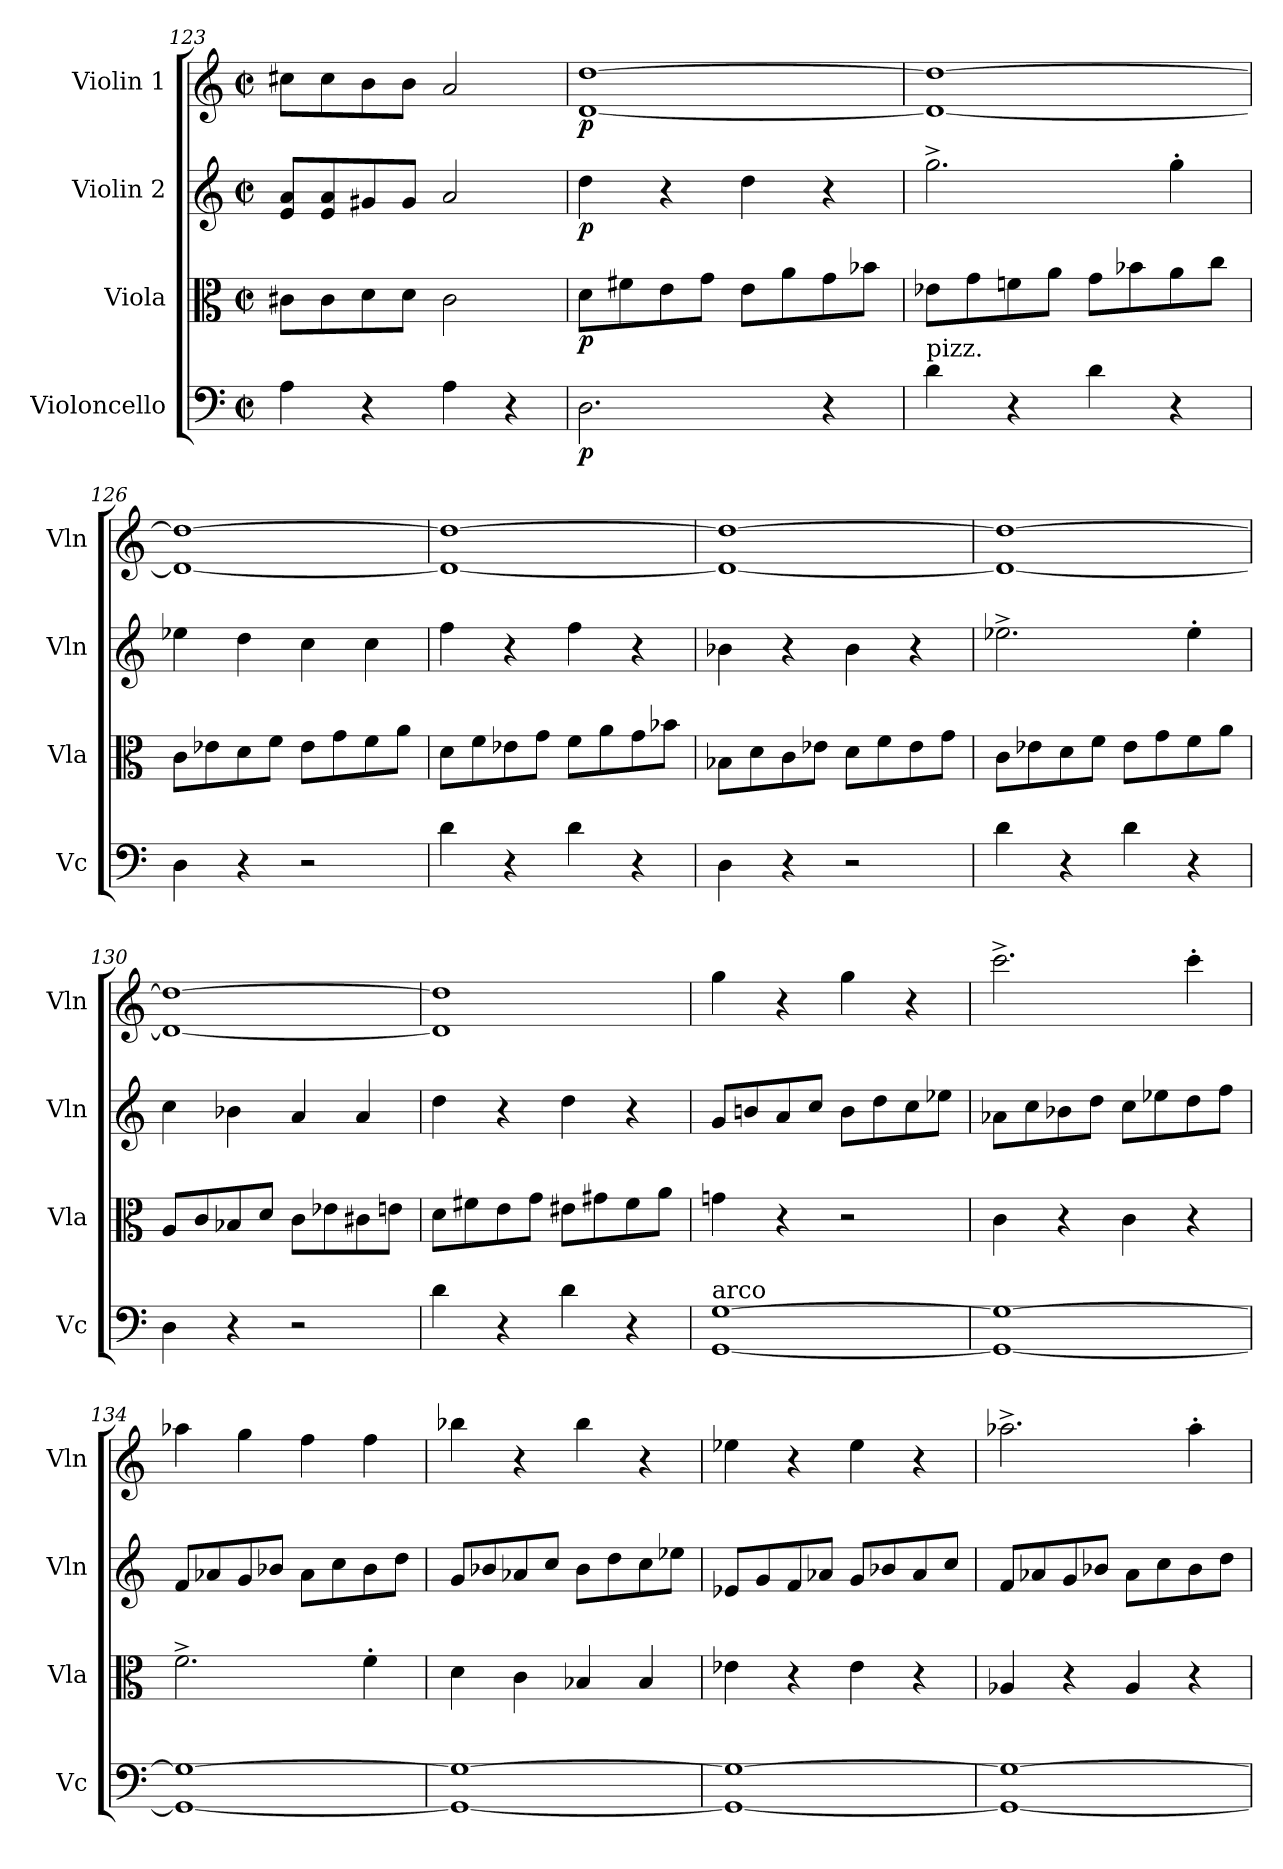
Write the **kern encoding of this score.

**kern	**dynam	**kern	**dynam	**kern	**dynam	**kern	**dynam
*part4	*part4	*part3	*part3	*part2	*part2	*part1	*part1
*staff4	*staff4	*staff3	*staff3	*staff2	*staff2	*staff1	*staff1
*I"Violoncello	*	*I"Viola	*	*I"Violin 2	*	*I"Violin 1	*
*I'Vc	*	*I'Vla	*	*I'Vln	*	*I'Vln	*
*clefF4	*	*clefC3	*	*clefG2	*	*clefG2	*
*k[]	*	*k[]	*	*k[]	*	*k[]	*
*M2/2	*	*M2/2	*	*M2/2	*	*M2/2	*
*met(c|)	*	*met(c|)	*	*met(c|)	*	*met(c|)	*
=123	=123	=123	=123	=123	=123	=123	=123
4A\	.	8c#X\L	.	8e/ 8a/L	.	8cc#X\L	.
.	.	8c#\	.	8e/ 8a/	.	8cc#\	.
4r	.	8d\	.	8g#X/	.	8b\	.
.	.	8d\J	.	8g#/J	.	8b\J	.
4A\	.	2c#\	.	2a/	.	2a/	.
4r	.	.	.	.	.	.	.
=124	=124	=124	=124	=124	=124	=124	=124
!	!LO:DY:b	!	!LO:DY:b	!	!LO:DY:b	!	!LO:DY:b
2.D\	p	8d\L	p	4dd\	p	[1d [1dd	p
.	.	8f#X\	.	.	.	.	.
.	.	8e\	.	4r	.	.	.
.	.	8g\J	.	.	.	.	.
.	.	8e\L	.	4dd\	.	.	.
.	.	8a\	.	.	.	.	.
4r	.	8g\	.	4r	.	.	.
.	.	8b-X\J	.	.	.	.	.
=125	=125	=125	=125	=125	=125	=125	=125
!LO:TX:a:t=pizz.	!	!	!	!	!	!	!
4d\	.	8e-X\L	.	2.gg^\	.	1d_ 1dd_	.
.	.	8g\	.	.	.	.	.
4r	.	8fn\	.	.	.	.	.
.	.	8a\J	.	.	.	.	.
4d\	.	8g\L	.	.	.	.	.
.	.	8b-X\	.	.	.	.	.
4r	.	8a\	.	4gg'\	.	.	.
.	.	8cc\J	.	.	.	.	.
=126	=126	=126	=126	=126	=126	=126	=126
4D\	.	8c\L	.	4ee-X\	.	1d_ 1dd_	.
.	.	8e-X\	.	.	.	.	.
4r	.	8d\	.	4dd\	.	.	.
.	.	8f\J	.	.	.	.	.
2r	.	8e-\L	.	4cc\	.	.	.
.	.	8g\	.	.	.	.	.
.	.	8f\	.	4cc\	.	.	.
.	.	8a\J	.	.	.	.	.
=127	=127	=127	=127	=127	=127	=127	=127
4d\	.	8d\L	.	4ff\	.	1d_ 1dd_	.
.	.	8f\	.	.	.	.	.
4r	.	8e-X\	.	4r	.	.	.
.	.	8g\J	.	.	.	.	.
4d\	.	8f\L	.	4ff\	.	.	.
.	.	8a\	.	.	.	.	.
4r	.	8g\	.	4r	.	.	.
.	.	8b-X\J	.	.	.	.	.
!!LO:LB:g=z
=128	=128	=128	=128	=128	=128	=128	=128
4D\	.	8B-X\L	.	4b-X\	.	1d_ 1dd_	.
.	.	8d\	.	.	.	.	.
4r	.	8c\	.	4r	.	.	.
.	.	8e-X\J	.	.	.	.	.
2r	.	8d\L	.	4b-\	.	.	.
.	.	8f\	.	.	.	.	.
.	.	8e-\	.	4r	.	.	.
.	.	8g\J	.	.	.	.	.
=129	=129	=129	=129	=129	=129	=129	=129
4d\	.	8c\L	.	2.ee-X^\	.	1d_ 1dd_	.
.	.	8e-X\	.	.	.	.	.
4r	.	8d\	.	.	.	.	.
.	.	8f\J	.	.	.	.	.
4d\	.	8e-\L	.	.	.	.	.
.	.	8g\	.	.	.	.	.
4r	.	8f\	.	4ee-'\	.	.	.
.	.	8a\J	.	.	.	.	.
=130	=130	=130	=130	=130	=130	=130	=130
4D\	.	8A/L	.	4cc\	.	1d_ 1dd_	.
.	.	8c/	.	.	.	.	.
4r	.	8B-X/	.	4b-X\	.	.	.
.	.	8d/J	.	.	.	.	.
2r	.	8c\L	.	4a/	.	.	.
.	.	8e-X\	.	.	.	.	.
.	.	8c#X\	.	4a/	.	.	.
.	.	8en\J	.	.	.	.	.
!!LO:PB:g=z
=131	=131	=131	=131	=131	=131	=131	=131
4d\	.	8d\L	.	4dd\	.	1d] 1dd]	.
.	.	8f#X\	.	.	.	.	.
4r	.	8e\	.	4r	.	.	.
.	.	8g\J	.	.	.	.	.
4d\	.	8e#X\L	.	4dd\	.	.	.
.	.	8g#X\	.	.	.	.	.
4r	.	8f#\	.	4r	.	.	.
.	.	8a\J	.	.	.	.	.
=132	=132	=132	=132	=132	=132	=132	=132
!LO:TX:a:t=arco	!	!	!	!	!	!	!
[1GG [1G	.	4gn\	.	8g/L	.	4gg\	.
.	.	.	.	8bn/	.	.	.
.	.	4r	.	8a/	.	4r	.
.	.	.	.	8cc/J	.	.	.
.	.	2r	.	8b\L	.	4gg\	.
.	.	.	.	8dd\	.	.	.
.	.	.	.	8cc\	.	4r	.
.	.	.	.	8ee-X\J	.	.	.
=133	=133	=133	=133	=133	=133	=133	=133
1GG_ 1G_	.	4c\	.	8a-X\L	.	2.ccc^\	.
.	.	.	.	8cc\	.	.	.
.	.	4r	.	8b-X\	.	.	.
.	.	.	.	8dd\J	.	.	.
.	.	4c\	.	8cc\L	.	.	.
.	.	.	.	8ee-X\	.	.	.
.	.	4r	.	8dd\	.	4ccc'\	.
.	.	.	.	8ff\J	.	.	.
=134	=134	=134	=134	=134	=134	=134	=134
1GG_ 1G_	.	2.f^\	.	8f/L	.	4aa-X\	.
.	.	.	.	8a-X/	.	.	.
.	.	.	.	8g/	.	4gg\	.
.	.	.	.	8b-X/J	.	.	.
.	.	.	.	8a-\L	.	4ff\	.
.	.	.	.	8cc\	.	.	.
.	.	4f'\	.	8b-\	.	4ff\	.
.	.	.	.	8dd\J	.	.	.
=135	=135	=135	=135	=135	=135	=135	=135
1GG_ 1G_	.	4d\	.	8g/L	.	4bb-X\	.
.	.	.	.	8b-X/	.	.	.
.	.	4c\	.	8a-X/	.	4r	.
.	.	.	.	8cc/J	.	.	.
.	.	4B-X/	.	8b-\L	.	4bb-\	.
.	.	.	.	8dd\	.	.	.
.	.	4B-/	.	8cc\	.	4r	.
.	.	.	.	8ee-X\J	.	.	.
!!LO:LB:g=z
=136	=136	=136	=136	=136	=136	=136	=136
1GG_ 1G_	.	4e-X\	.	8e-X/L	.	4ee-X\	.
.	.	.	.	8g/	.	.	.
.	.	4r	.	8f/	.	4r	.
.	.	.	.	8a-X/J	.	.	.
.	.	4e-\	.	8g/L	.	4ee-\	.
.	.	.	.	8b-X/	.	.	.
.	.	4r	.	8a-/	.	4r	.
.	.	.	.	8cc/J	.	.	.
=137	=137	=137	=137	=137	=137	=137	=137
1GG_ 1G_	.	4A-X/	.	8f/L	.	2.aa-X^\	.
.	.	.	.	8a-X/	.	.	.
.	.	4r	.	8g/	.	.	.
.	.	.	.	8b-X/J	.	.	.
.	.	4A-/	.	8a-\L	.	.	.
.	.	.	.	8cc\	.	.	.
.	.	4r	.	8b-\	.	4aa-'\	.
.	.	.	.	8dd\J	.	.	.
=	=	=	=	=	=	=	=
*-	*-	*-	*-	*-	*-	*-	*-
